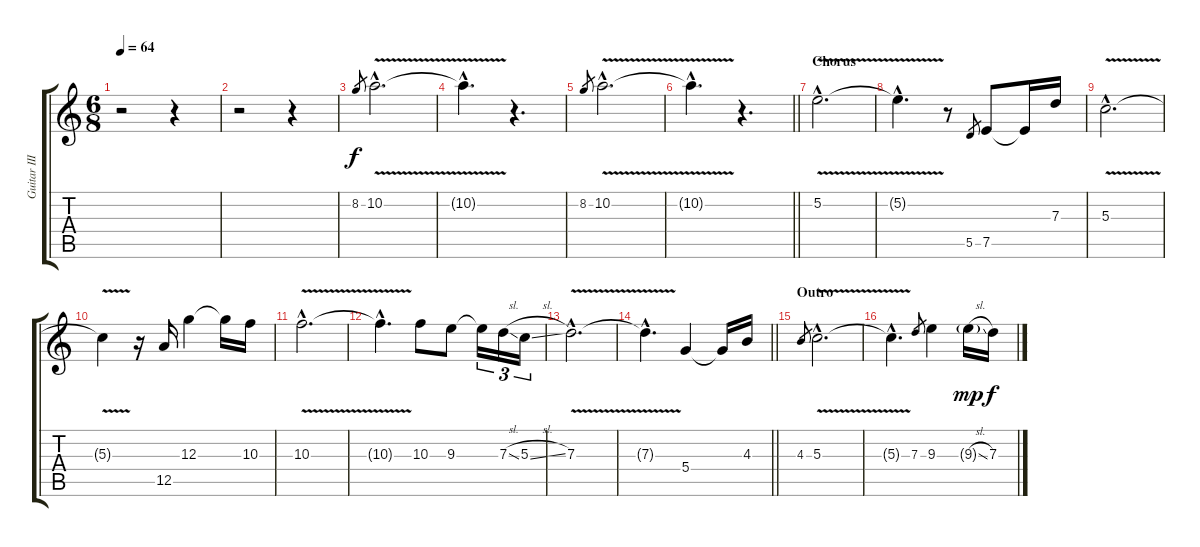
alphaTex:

\track ("Guitar III [fills]" "Guitar III") {instrument distortionguitar}
\staff {score tabs}
\tuning (E4 B3 G3 D3 A2 E2) {hide}
\ts (6 8)
\tempo 64
\clef g2
\ks c
r.2{dy f} r.4 |
r.2 r.4 |
8.2.8{gr} 10.2{v hac}.2{d} |
10.2{hac t}.4{d} r.4{d} |
8.2.8{gr} 10.2{v hac}.2{d} |
\barLineRight lightlight
10.2{hac t}.4{d} r.4{d} |
\section ("" "Chorus")
5.2{v hac}.2{d} |
5.2{hac t}.4{d} r.8 5.5.8{gr} 7.5.8 7.5{t}.16 7.3.16 |
5.3{v hac}.2{d} |
5.3{t}.4 r.16 12.5.16 12.3.4 12.3{t}.16 10.3.16 |
10.3{v hac}.2{d} |
10.3{hac t}.4{d} 10.3.8 9.3.8 9.3{t}.16{tu (3 2)} 7.3{sl}.16{tu (3 2)} 5.3{sl}.16{tu (3 2)} |
7.3{v hac}.2{d} |
\barLineRight lightlight
7.3{hac t}.4{d} 5.4.4 5.4{t}.16 4.3.16 |
\section ("" "Outro")
4.3.8{gr} 5.3{v hac}.2{d} |
5.3{hac t}.4{d} 7.3.8{gr} 9.3.4 9.3{sl g}.16{dy mp} 7.3.16{dy f}
